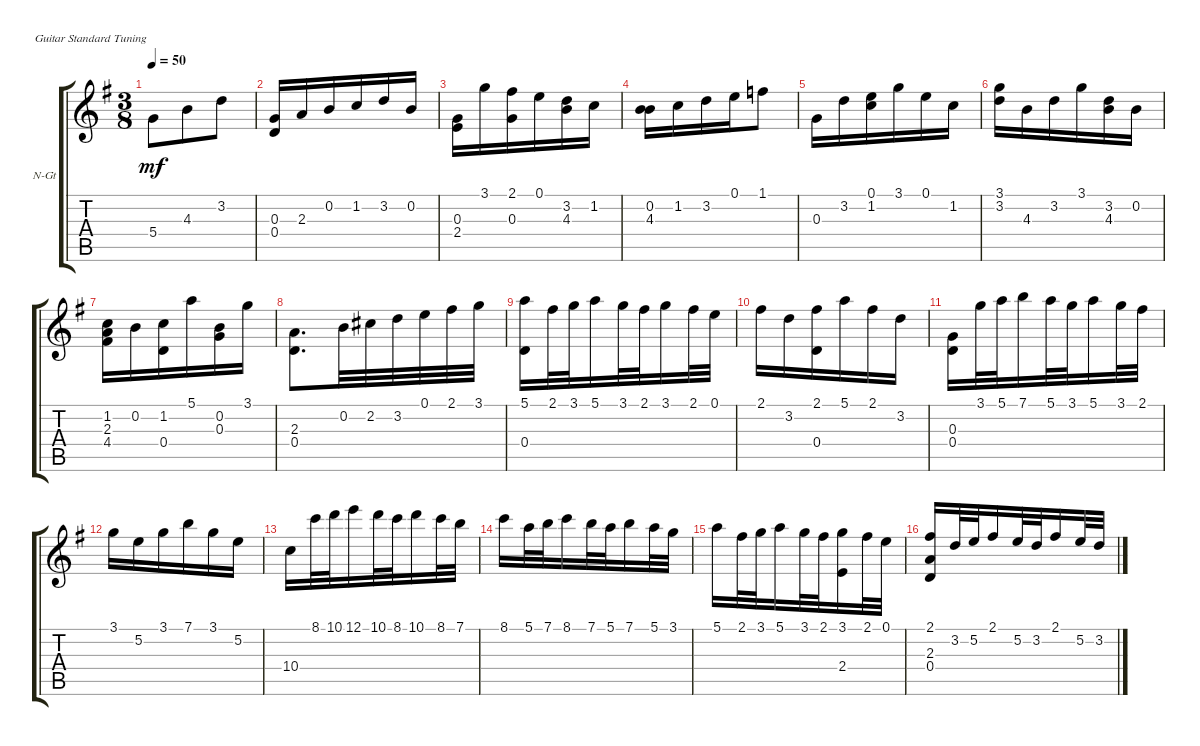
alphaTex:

\defaultSystemsLayout 4
\bracketExtendMode groupsimilarinstruments
\firstSystemTrackNameOrientation horizontal
\otherSystemsTrackNameOrientation horizontal
\track ("Nylon Guitar" "N-Gt") {instrument acousticguitarnylon}
\staff {score tabs}
\tuning (E4 B3 G3 D3 A2 E2)
\ts (3 8)
\tempo 50
\clef g2
\ks g
5.4.8{dy mf instrument acousticguitarnylon} 4.3.8 3.2.8 |
(0.4 0.3).16 2.3.16 0.2.16 1.2.16 3.2.16 0.2.16 |
(0.3 2.4).16 3.1.16 (2.1 0.3).16 0.1.16 (3.2 4.3).16 1.2.16 |
(4.3 0.2).16 1.2.16 3.2.16 0.1.16 1.1.8 |
0.3.16 3.2.16 (1.2 0.1).16 3.1.16 0.1.16 1.2.16 |
(3.1 3.2).16 4.3.16 3.2.16 3.1.16 (3.2 4.3).16 0.2.16 |
(1.2 2.3 4.4).16 0.2.16 (1.2 0.4).16 5.1.16 (0.2 0.3).16 3.1.16 |
(2.3 0.4).8{d} 0.2.32 2.2.32 3.2.32 0.1.32 2.1.32 3.1.32 |
(5.1 0.4).16 2.1.32 3.1.32 5.1.16 3.1.32 2.1.32 3.1.16 2.1.32 0.1.32 |
2.1.16 3.2.16 (2.1 0.4).16 5.1.16 2.1.16 3.2.16 |
(0.4 0.3).16 3.1.32 5.1.32 7.1.16 5.1.32 3.1.32 5.1.16 3.1.32 2.1.32 |
3.1.16 5.2.16 3.1.16 7.1.16 3.1.16 5.2.16 |
10.4.16 8.1.32 10.1.32 12.1.16 10.1.32 8.1.32 10.1.16 8.1.32 7.1.32 |
8.1.16 5.1.32 7.1.32 8.1.16 7.1.32 5.1.32 7.1.16 5.1.32 3.1.32 |
5.1.16 2.1.32 3.1.32 5.1.16 3.1.32 2.1.32 (3.1 2.4).16 2.1.32 0.1.32 |
(2.1 2.3 0.4).16 3.2.32 5.2.32 2.1.16 5.2.32 3.2.32 2.1.16 5.2.32 3.2.32
